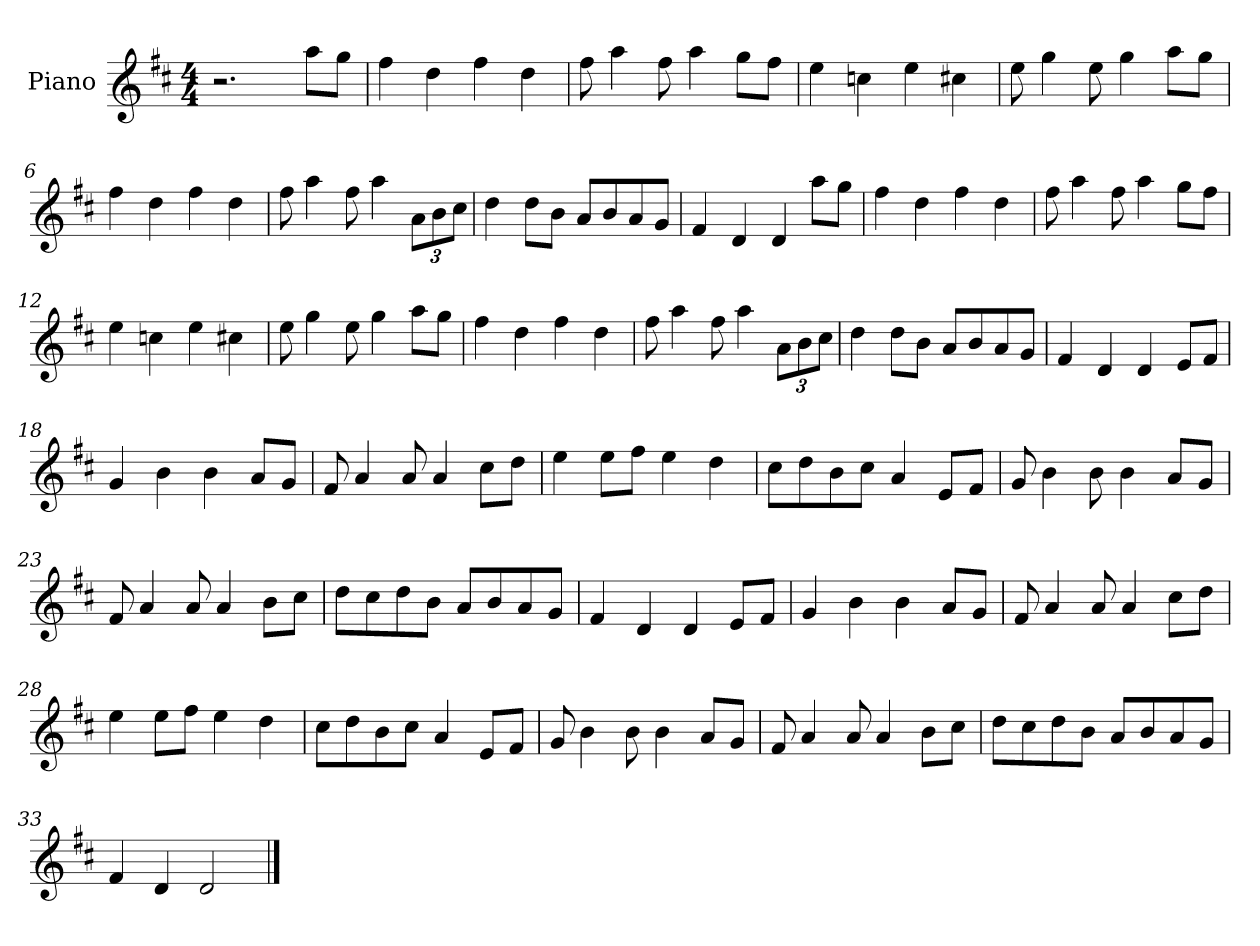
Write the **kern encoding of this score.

**kern
*part1
*staff1
*I"Piano
*I'Pno
*clefG2
*k[f#c#]
*M4/4
=1
2.r
8aa\L
8gg\J
=2
4ff#\
4dd\
4ff#\
4dd\
=3
8ff#\
4aa\
8ff#\
4aa\
8gg\L
8ff#\J
=4
4ee\
4ccn\
4ee\
4cc#X\
=5
8ee\
4gg\
8ee\
4gg\
8aa\L
8gg\J
=6
4ff#\
4dd\
4ff#\
4dd\
=7
8ff#\
4aa\
8ff#\
4aa\
*Xbrackettup
12a\L
12b\
12cc#\J
=8
4dd\
8dd\L
8b\J
8a/L
8b/
8a/
8g/J
=9
4f#/
4d/
4d/
8aa\L
8gg\J
=10
4ff#\
4dd\
4ff#\
4dd\
=11
8ff#\
4aa\
8ff#\
4aa\
8gg\L
8ff#\J
=12
4ee\
4ccn\
4ee\
4cc#X\
=13
8ee\
4gg\
8ee\
4gg\
8aa\L
8gg\J
=14
4ff#\
4dd\
4ff#\
4dd\
=15
8ff#\
4aa\
8ff#\
4aa\
12a\L
12b\
12cc#\J
=16
4dd\
8dd\L
8b\J
8a/L
8b/
8a/
8g/J
=17
4f#/
4d/
4d/
8e/L
8f#/J
=18
4g/
4b\
4b\
8a/L
8g/J
=19
8f#/
4a/
8a/
4a/
8cc#\L
8dd\J
=20
4ee\
8ee\L
8ff#\J
4ee\
4dd\
=21
8cc#\L
8dd\
8b\
8cc#\J
4a/
8e/L
8f#/J
=22
8g/
4b\
8b\
4b\
8a/L
8g/J
=23
8f#/
4a/
8a/
4a/
8b\L
8cc#\J
=24
8dd\L
8cc#\
8dd\
8b\J
8a/L
8b/
8a/
8g/J
=25
4f#/
4d/
4d/
8e/L
8f#/J
=26
4g/
4b\
4b\
8a/L
8g/J
=27
8f#/
4a/
8a/
4a/
8cc#\L
8dd\J
=28
4ee\
8ee\L
8ff#\J
4ee\
4dd\
=29
8cc#\L
8dd\
8b\
8cc#\J
4a/
8e/L
8f#/J
=30
8g/
4b\
8b\
4b\
8a/L
8g/J
=31
8f#/
4a/
8a/
4a/
8b\L
8cc#\J
=32
8dd\L
8cc#\
8dd\
8b\J
8a/L
8b/
8a/
8g/J
=33
4f#/
4d/
2d/
==
*-
